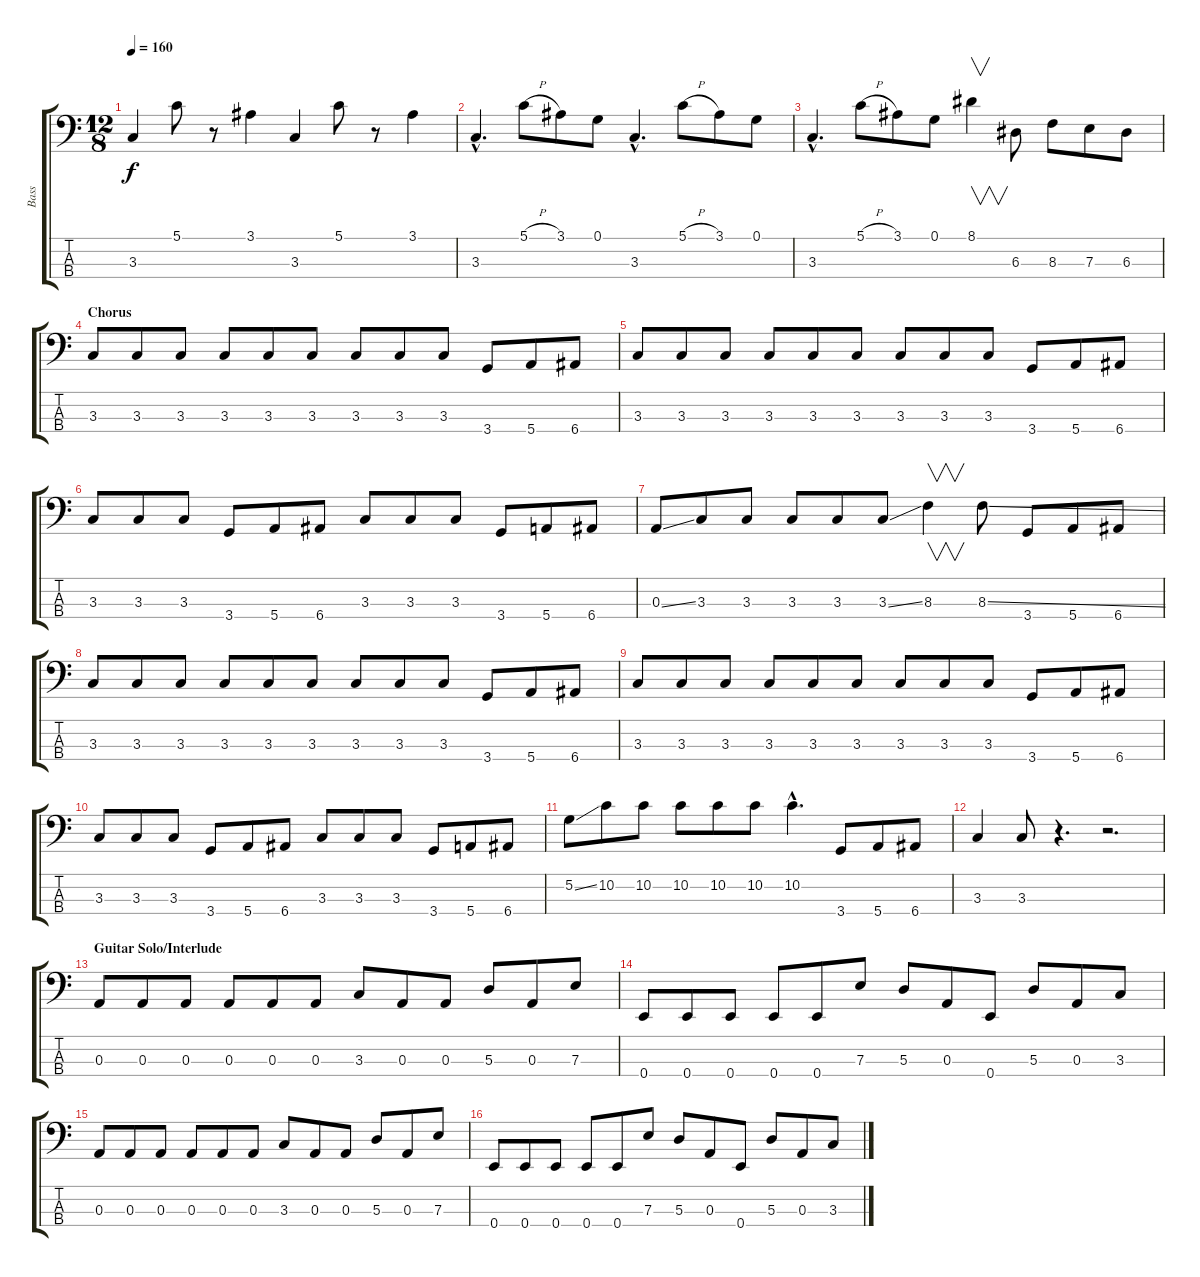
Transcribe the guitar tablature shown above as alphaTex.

\track ("Bass" "Bass") {instrument electricbassfinger}
\staff {score tabs}
\tuning (G2 D2 A1 E1) {hide}
\ts (12 8)
\tempo 160
\clef f4
\ks c
3.3.4{dy f} 5.1.8 r.8 3.1.4 3.3.4 5.1.8 r.8 3.1.4 |
3.3{hac}.4{d} 5.1{h}.8 3.1.8 0.1.8 3.3{hac}.4{d} 5.1{h}.8 3.1.8 0.1.8 |
3.3{hac}.4{d} 5.1{h}.8 3.1.8 0.1.8 8.1.4{v} 6.3.8{instrument electricbassfinger} 8.3.8 7.3.8 6.3.8 |
\section ("" "Chorus")
3.3.8 3.3.8 3.3.8 3.3.8 3.3.8 3.3.8 3.3.8 3.3.8 3.3.8 3.4.8 5.4.8 6.4.8 |
3.3.8 3.3.8 3.3.8 3.3.8 3.3.8 3.3.8 3.3.8 3.3.8 3.3.8 3.4.8 5.4.8 6.4.8 |
3.3.8 3.3.8 3.3.8 3.4.8 5.4.8 6.4.8 3.3.8 3.3.8 3.3.8 3.4.8 5.4.8 6.4.8 |
0.3{ss}.8 3.3.8 3.3.8 3.3.8 3.3.8 3.3{ss}.8 8.3.4{v} 8.3{ss}.8 3.4.8 5.4.8 6.4.8 |
3.3.8 3.3.8 3.3.8 3.3.8 3.3.8 3.3.8 3.3.8 3.3.8 3.3.8 3.4.8 5.4.8 6.4.8 |
3.3.8 3.3.8 3.3.8 3.3.8 3.3.8 3.3.8 3.3.8 3.3.8 3.3.8 3.4.8 5.4.8 6.4.8 |
3.3.8 3.3.8 3.3.8 3.4.8 5.4.8 6.4.8 3.3.8 3.3.8 3.3.8 3.4.8 5.4.8 6.4.8 |
5.2{ss}.8 10.2.8 10.2.8 10.2.8 10.2.8 10.2.8 10.2{hac}.4{d} 3.4.8 5.4.8 6.4.8 |
3.3.4 3.3.8 r.4{d} r.2{d} |
\section ("" "Guitar Solo/Interlude")
0.3.8 0.3.8 0.3.8 0.3.8 0.3.8 0.3.8 3.3.8 0.3.8 0.3.8 5.3.8 0.3.8 7.3.8 |
0.4.8 0.4.8 0.4.8 0.4.8 0.4.8 7.3.8 5.3.8 0.3.8 0.4.8 5.3.8 0.3.8 3.3.8 |
0.3.8 0.3.8 0.3.8 0.3.8 0.3.8 0.3.8 3.3.8 0.3.8 0.3.8 5.3.8 0.3.8 7.3.8 |
0.4.8 0.4.8 0.4.8 0.4.8 0.4.8 7.3.8 5.3.8 0.3.8 0.4.8 5.3.8 0.3.8 3.3.8
